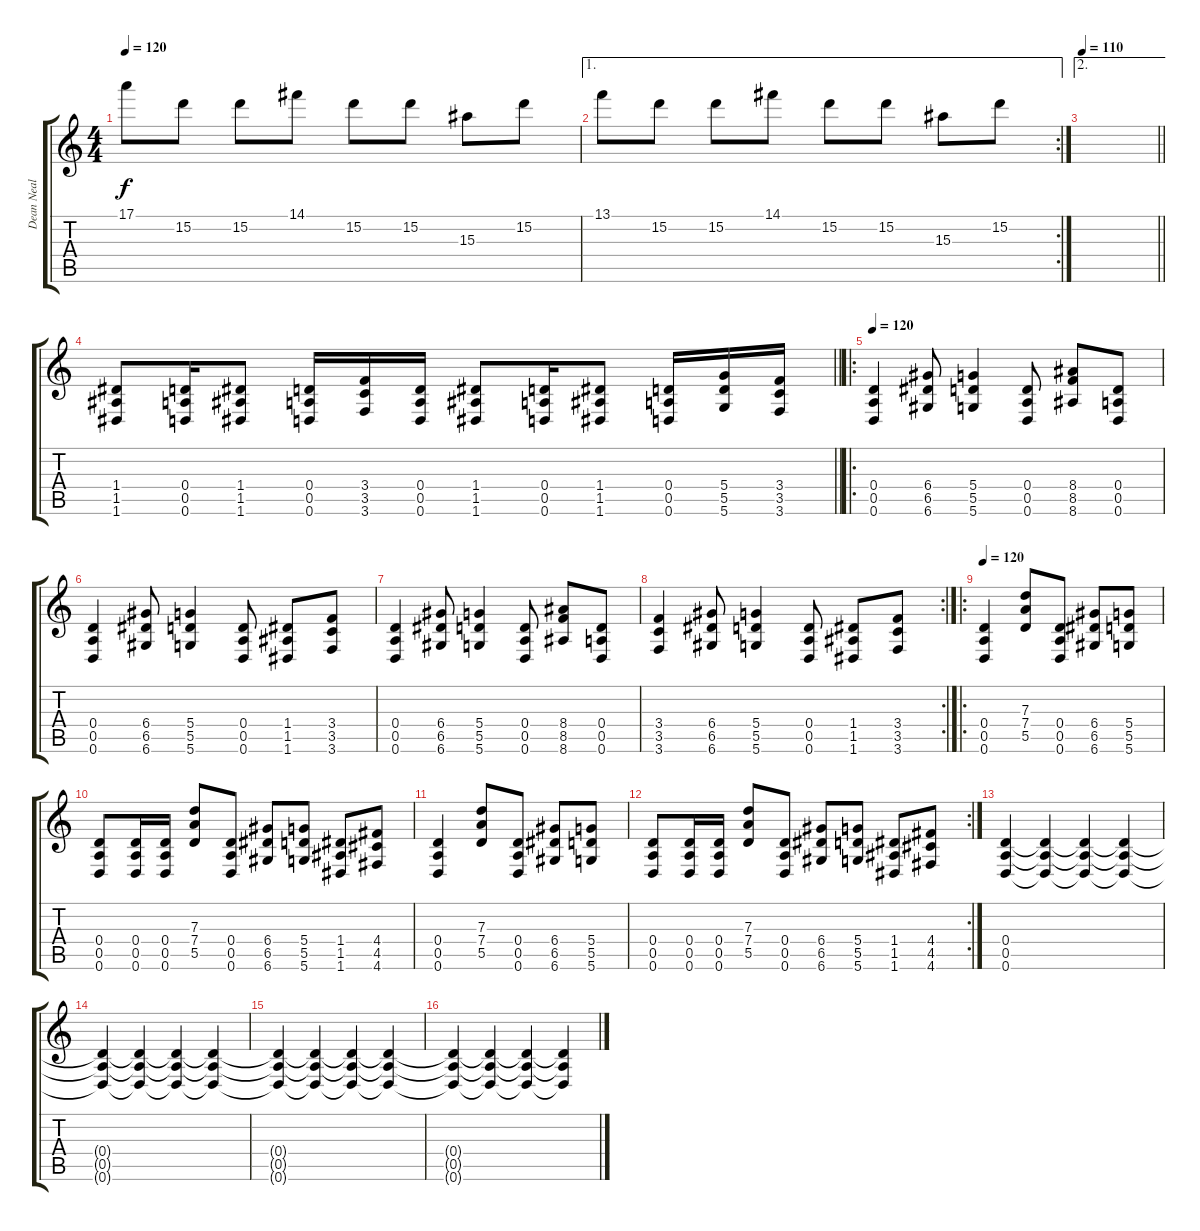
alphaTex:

\track ("Dean Neal" "Dean Neal") {instrument distortionguitar}
\staff {score tabs}
\tuning (E4 B3 G3 D3 A2 D2) {hide}
\ts (4 4)
\tempo 120
\clef g2
\ks c
17.1.8{dy f} 15.2.8 15.2.8 14.1.8 15.2.8 15.2.8 15.3.8 15.2.8 |
\ae 1
\rc 2
13.1.8 15.2.8 15.2.8 14.1.8 15.2.8 15.2.8 15.3.8 15.2.8 |
\ae 2
\tempo 110
\barLineRight lightlight
|
\barLineRight lightlight
(1.4 1.5 1.6).8 (0.4 0.5 0.6).16 (1.4 1.5 1.6).8 (0.4 0.5 0.6).16 (3.4 3.5 3.6).16 (0.4 0.5 0.6).16 (1.4 1.5 1.6).8 (0.4 0.5 0.6).16 (1.4 1.5 1.6).8 (0.4 0.5 0.6).16 (5.4 5.5 5.6).16 (3.4 3.5 3.6).16 |
\ro
\tempo 120
(0.4 0.5 0.6).4 (6.4 6.5 6.6).8 (5.4 5.5 5.6).4 (0.4 0.5 0.6).8 (8.4 8.5 8.6).8 (0.4 0.5 0.6).8 |
(0.4 0.5 0.6).4 (6.4 6.5 6.6).8 (5.4 5.5 5.6).4 (0.4 0.5 0.6).8 (1.4 1.5 1.6).8 (3.4 3.5 3.6).8 |
(0.4 0.5 0.6).4 (6.4 6.5 6.6).8 (5.4 5.5 5.6).4 (0.4 0.5 0.6).8 (8.4 8.5 8.6).8 (0.4 0.5 0.6).8 |
\rc 2
(3.4 3.5 3.6).4 (6.4 6.5 6.6).8 (5.4 5.5 5.6).4 (0.4 0.5 0.6).8 (1.4 1.5 1.6).8 (3.4 3.5 3.6).8 |
\ro
\tempo 120
(0.4 0.5 0.6).4 (7.3 7.4 5.5).8 (0.4 0.5 0.6).8 (6.4 6.5 6.6).8 (5.4 5.5 5.6).8 |
(0.4 0.5 0.6).8 (0.4 0.5 0.6).16 (0.4 0.5 0.6).16 (7.3 7.4 5.5).8 (0.4 0.5 0.6).8 (6.4 6.5 6.6).8 (5.4 5.5 5.6).8 (1.4 1.5 1.6).8 (4.4 4.5 4.6).8 |
(0.4 0.5 0.6).4 (7.3 7.4 5.5).8 (0.4 0.5 0.6).8 (6.4 6.5 6.6).8 (5.4 5.5 5.6).8 |
\rc 2
(0.4 0.5 0.6).8 (0.4 0.5 0.6).16 (0.4 0.5 0.6).16 (7.3 7.4 5.5).8 (0.4 0.5 0.6).8 (6.4 6.5 6.6).8 (5.4 5.5 5.6).8 (1.4 1.5 1.6).8 (4.4 4.5 4.6).8 |
(0.4 0.5 0.6).4 (0.4{t} 0.5{t} 0.6{t}).4 (0.4{t} 0.5{t} 0.6{t}).4 (0.4{t} 0.5{t} 0.6{t}).4{volume 12} |
(0.4{t} 0.5{t} 0.6{t}).4{volume 11} (0.4{t} 0.5{t} 0.6{t}).4{volume 10} (0.4{t} 0.5{t} 0.6{t}).4{volume 9} (0.4{t} 0.5{t} 0.6{t}).4{volume 8} |
(0.4{t} 0.5{t} 0.6{t}).4{volume 7} (0.4{t} 0.5{t} 0.6{t}).4{volume 6} (0.4{t} 0.5{t} 0.6{t}).4{volume 5} (0.4{t} 0.5{t} 0.6{t}).4{volume 4} |
(0.4{t} 0.5{t} 0.6{t}).4{volume 3} (0.4{t} 0.5{t} 0.6{t}).4{volume 2} (0.4{t} 0.5{t} 0.6{t}).4{volume 1} (0.4{t} 0.5{t} 0.6{t}).4{volume 0}
